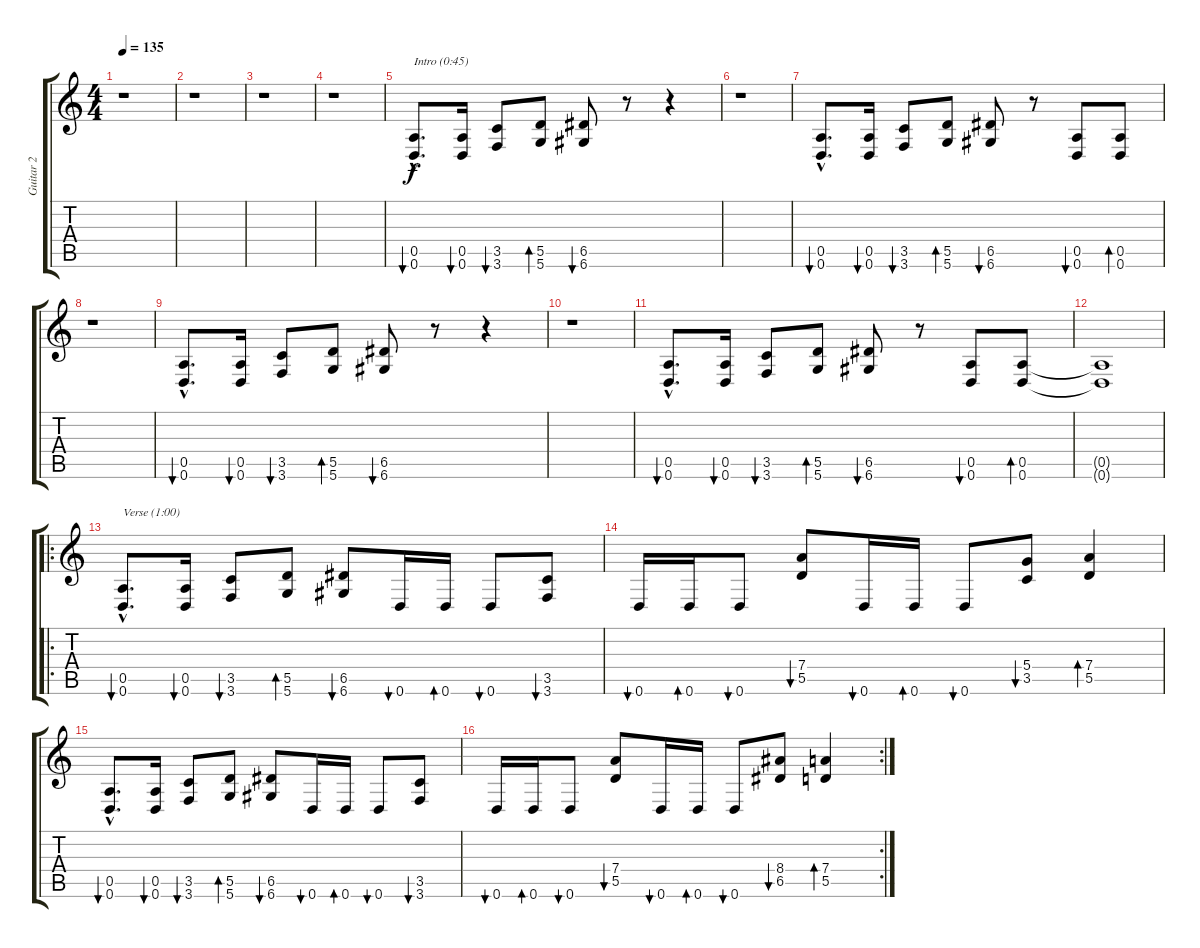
\track ("Guitar 2" "Guitar 2") {instrument distortionguitar}
\staff {score tabs}
\tuning (E4 B3 G3 D3 A2 D2) {hide}
\ts (4 4)
\tempo 135
\clef g2
\ks c
r.1{dy f} |
r.1 |
r.1 |
r.1 |
(0.5{hac} 0.6{hac}).8{d bu 60 txt "Intro (0:45)"} (0.5 0.6).16{bu 60} (3.5 3.6).8{bu 60} (5.5 5.6).8{bd 60} (6.5 6.6).8{bu 60} r.8 r.4 |
r.1 |
(0.5{hac} 0.6{hac}).8{d bu 60} (0.5 0.6).16{bu 60} (3.5 3.6).8{bu 60} (5.5 5.6).8{bd 60} (6.5 6.6).8{bu 60} r.8 (0.5 0.6).8{bu 60} (0.5 0.6).8{bd 60} |
r.1 |
(0.5{hac} 0.6{hac}).8{d bu 60} (0.5 0.6).16{bu 60} (3.5 3.6).8{bu 60} (5.5 5.6).8{bd 60} (6.5 6.6).8{bu 60} r.8 r.4 |
r.1 |
(0.5{hac} 0.6{hac}).8{d bu 60} (0.5 0.6).16{bu 60} (3.5 3.6).8{bu 60} (5.5 5.6).8{bd 60} (6.5 6.6).8{bu 60} r.8 (0.5 0.6).8{bu 60} (0.5 0.6).8{bd 60} |
(0.5{t} 0.6{t}).1 |
\ro
(0.5{hac} 0.6{hac}).8{d bu 60 txt "Verse (1:00)"} (0.5 0.6).16{bu 60} (3.5 3.6).8{bu 60} (5.5 5.6).8{bd 60} (6.5 6.6).8{bu 60} 0.6.16{bu 60} 0.6.16{bd 60} 0.6.8{bu 60} (3.5 3.6).8{bu 60} |
0.6.16{bu 60} 0.6.16{bd 60} 0.6.8{bu 60} (7.4 5.5).8{bu 60} 0.6.16{bu 60} 0.6.16{bd 60} 0.6.8{bu 60} (5.4 3.5).8{bu 60} (7.4 5.5).4{bd 60} |
(0.5{hac} 0.6{hac}).8{d bu 60} (0.5 0.6).16{bu 60} (3.5 3.6).8{bu 60} (5.5 5.6).8{bd 60} (6.5 6.6).8{bu 60} 0.6.16{bu 60} 0.6.16{bd 60} 0.6.8{bu 60} (3.5 3.6).8{bu 60} |
\rc 2
0.6.16{bu 60} 0.6.16{bd 60} 0.6.8{bu 60} (7.4 5.5).8{bu 60} 0.6.16{bu 60} 0.6.16{bd 60} 0.6.8{bu 60} (8.4 6.5).8{bu 60} (7.4 5.5).4{bd 60}
